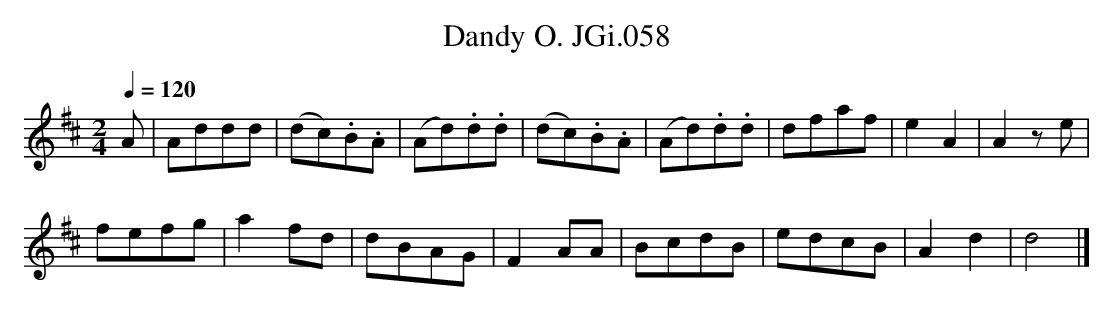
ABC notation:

X:1
T:Dandy O. JGi.058
M:2/4
L:1/8
Q:1/4=120
K:D
A|Addd|(dc).B.A|(Ad).d.d|(dc).B.A|(Ad).d.d|dfaf|e2A2|A2ze|
fefg|a2fd|dBAG|F2AA|BcdB|edcB|A2d2|d4|]
